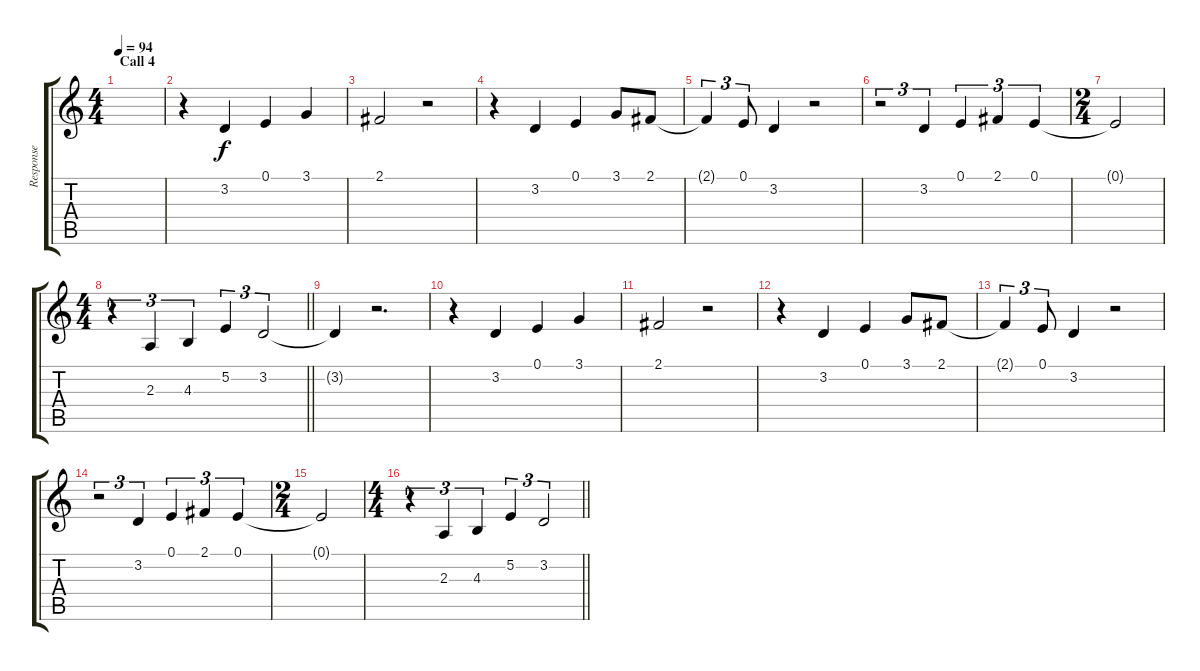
\track ("Response" "Response") {instrument electricpiano1}
\staff {score tabs}
\tuning (E4 B3 G3 D3 A2 E2) {hide}
\ts (4 4)
\section ("" "Call 4")
\tempo 94
\clef g2
\ks c
|
r.4 3.2.4 0.1.4 3.1.4 |
2.1.2 r.2 |
r.4 3.2.4 0.1.4 3.1.8 2.1.8 |
2.1{t}.4{tu (3 2)} 0.1.8{tu (3 2)} 3.2.4 r.2 |
r.2{tu (3 2)} 3.2.4{tu (3 2)} 0.1.4{tu (3 2)} 2.1.4{tu (3 2)} 0.1.4{tu (3 2)} |
\ts (2 4)
0.1{t}.2 |
\ts (4 4)
\barLineRight lightlight
r.4{tu (3 2)} 2.3.4{tu (3 2)} 4.3.4{tu (3 2)} 5.2.4{tu (3 2)} 3.2.2{tu (3 2)} |
3.2{t}.4 r.2{d} |
r.4 3.2.4 0.1.4 3.1.4 |
2.1.2 r.2 |
r.4 3.2.4 0.1.4 3.1.8 2.1.8 |
2.1{t}.4{tu (3 2)} 0.1.8{tu (3 2)} 3.2.4 r.2 |
r.2{tu (3 2)} 3.2.4{tu (3 2)} 0.1.4{tu (3 2)} 2.1.4{tu (3 2)} 0.1.4{tu (3 2)} |
\ts (2 4)
0.1{t}.2 |
\ts (4 4)
\barLineRight lightlight
r.4{tu (3 2)} 2.3.4{tu (3 2)} 4.3.4{tu (3 2)} 5.2.4{tu (3 2)} 3.2.2{tu (3 2)}
